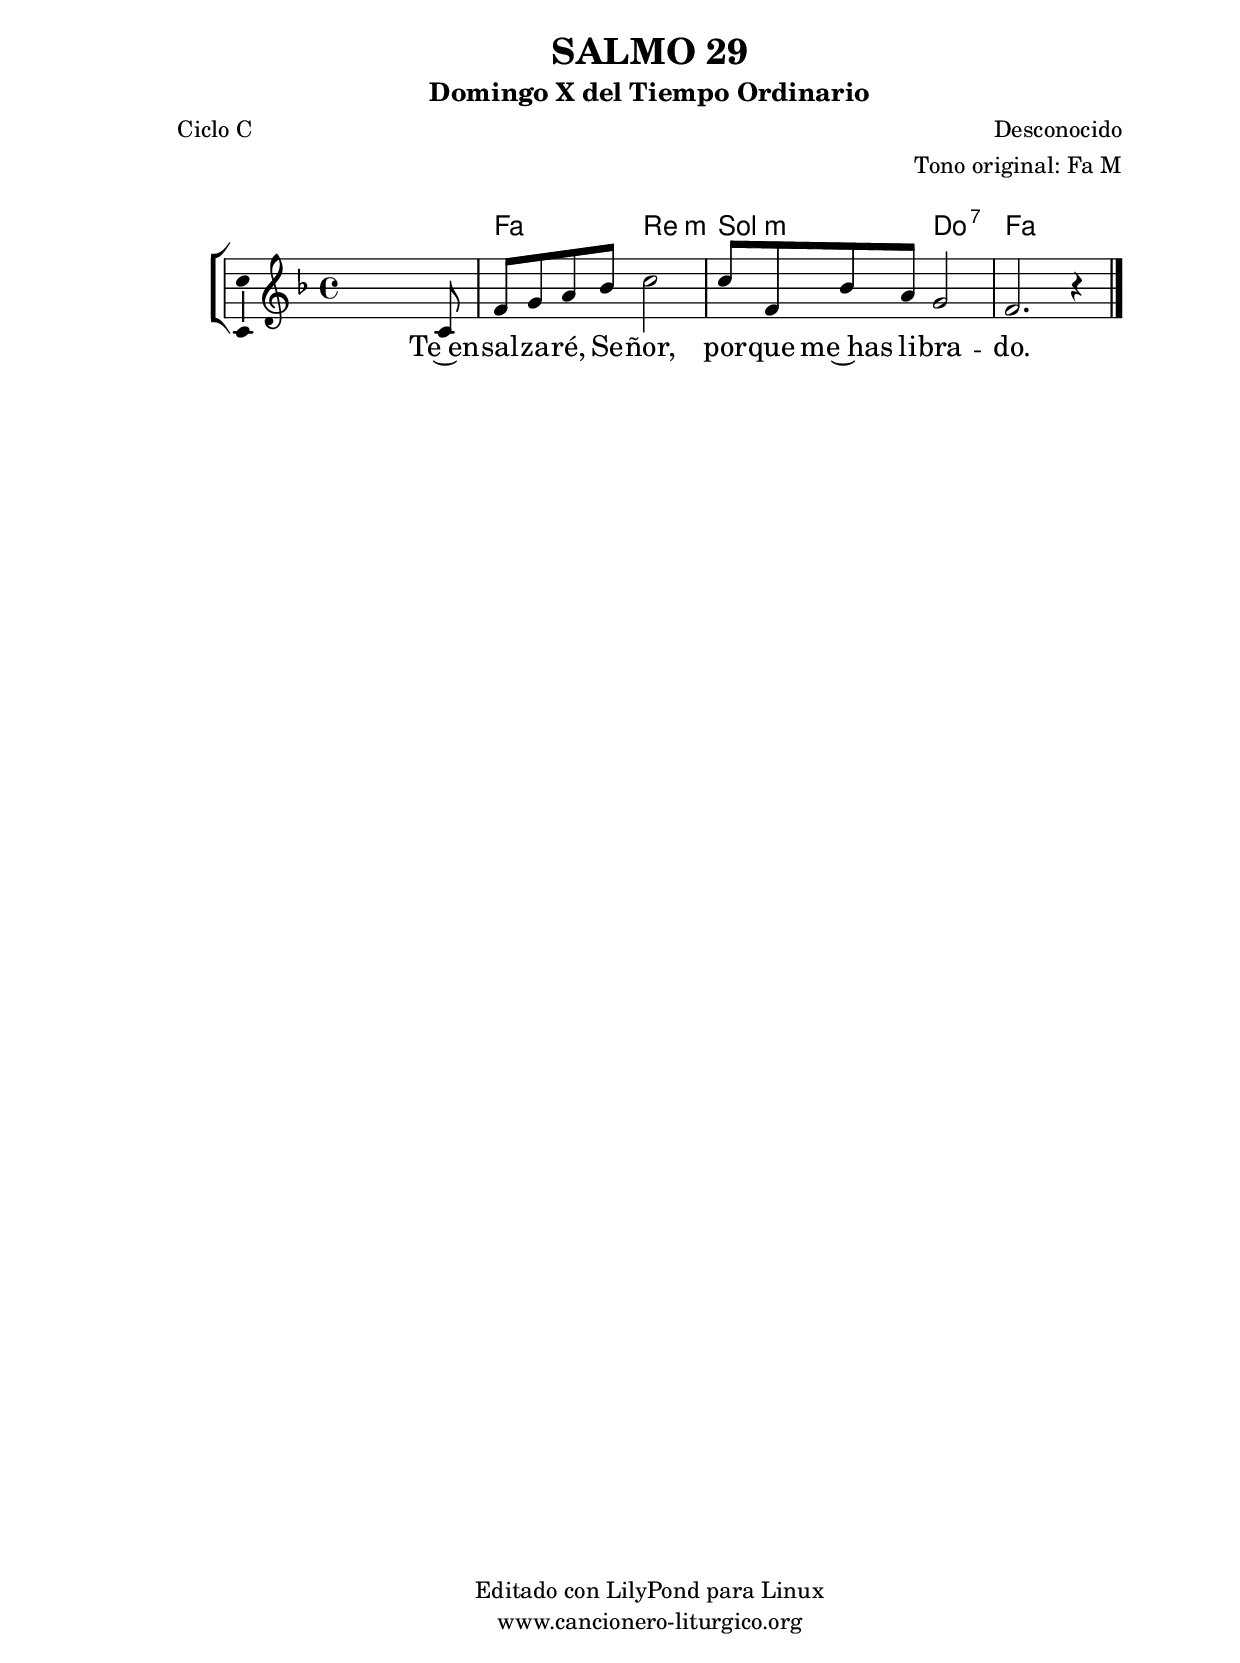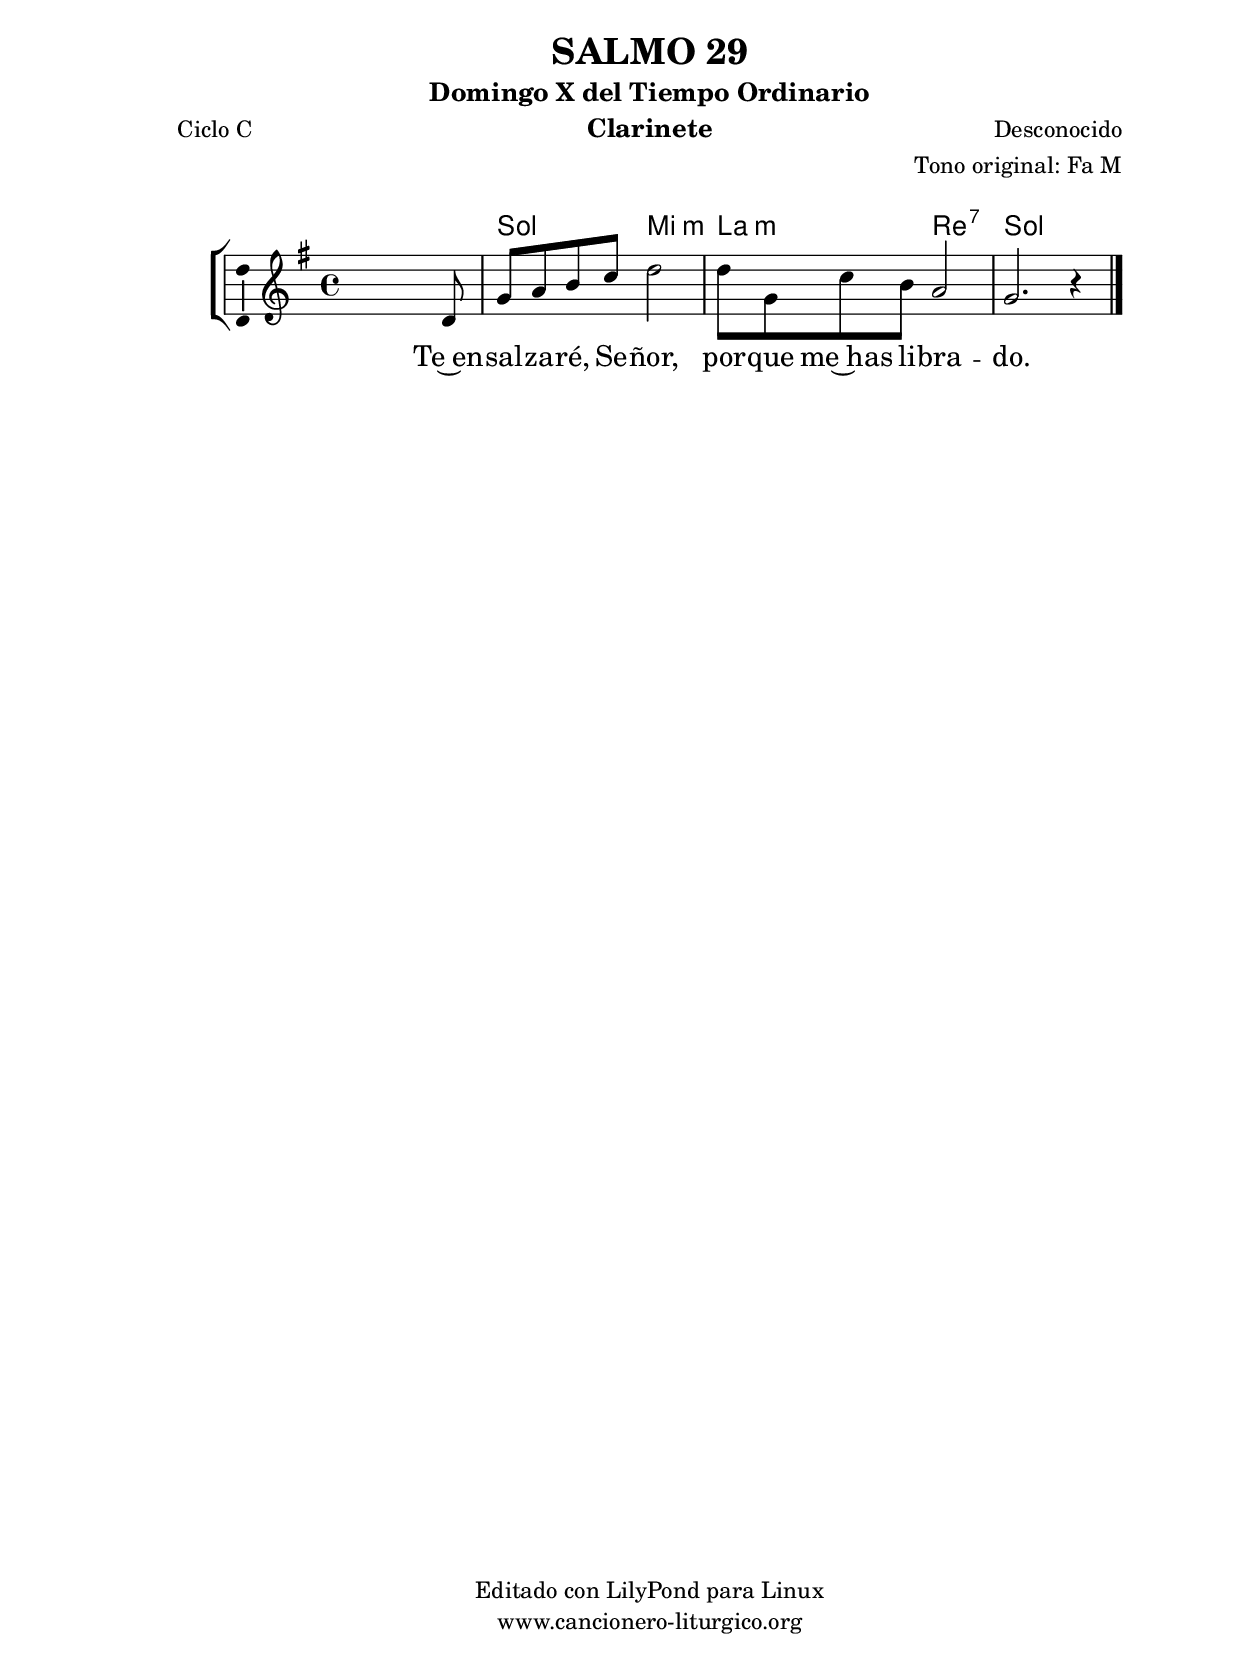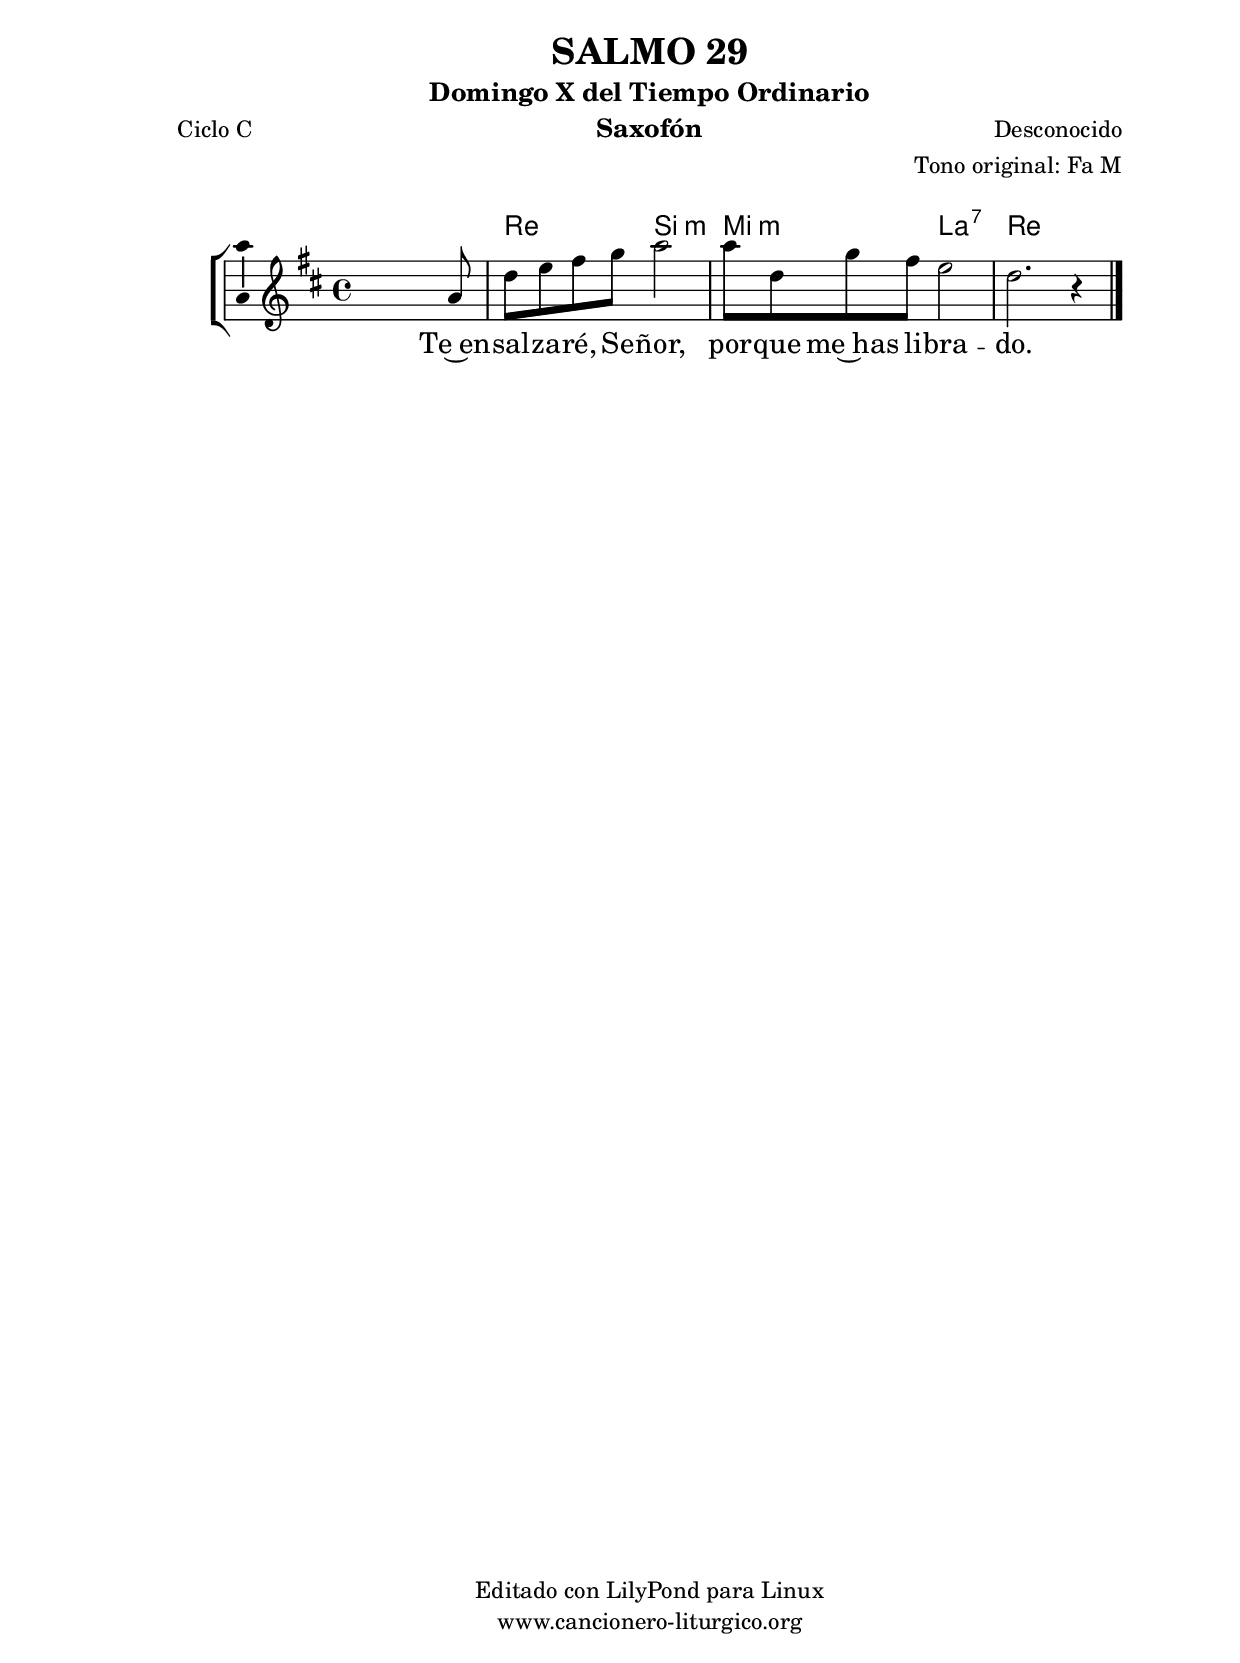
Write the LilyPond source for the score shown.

%
%para convertir .midi en .wav:
%timidity filename.midi -Ow -o finename.wav
%
%
%Para convertir de .wav a .mp3:
%lame -h -m j filename.wav
%
%
%para escuchar el midi:
%timidity nombrefichero.midi
%


%versión de lilypond para la que se ha escrito esta partitura:
\version "2.16.0"

	%Tamaño papel
	#(set-default-paper-size "a4")
	%Tamaño partitura
	#(set-global-staff-size 20)
	%No responde al pulsar sobre una nota
	#(ly:set-option 'point-and-click #f)

%parámetros del encabezamiento:
\header {
	title = "SALMO 29"
	subtitle = "Domingo X del Tiempo Ordinario"
	composer = "Desconocido"
	poet = "Ciclo C"
	meter = ""
	arranger = "Tono original: Fa M"
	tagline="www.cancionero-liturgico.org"
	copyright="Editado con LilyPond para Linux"
	tiempo = "Ordinario"
	usos = "Salmo"
	letra = "Te ensalzaré, Señor, porque me has librado."
	}

%parámetros asociados al papel:
\paper  {
	oddHeaderMarkup = \markup {\fill-line { \on-the-fly #not-first-page \fromproperty #'header:title \on-the-fly #not-first-page \fromproperty #'header:composer }}
	evenHeaderMarkup = \markup {\fill-line { \fromproperty #'header:composer \fromproperty #'header:title }}
	#(set-paper-size "a4")
	print-page-number = ##f
	first-page-number = 1
	print-first-page-number = ##f
%	head-separation = 3.0 \cm
	top-margin = 2.0 \cm
	bottom-margin = 0.5\cm
%%%	bottom-margin = -1.0\cm
	left-margin = 3.0 \cm
	line-width = 16.0 \cm 
	indent = 8\mm
	interscoreline = 2.\mm
	between-system-space = 15\mm
%	para que las partituras no llenen la hoja:
	ragged-bottom = ##t
%	idem para la última hoja:
	ragged-last-bottom = ##f
%	para que las partituras llenen el ancho del papel:
	ragged-last = ##f
	after-title-space = 2.5 \cm
%page-count=1
%system-count=8

	%Flexible Vertical Spacing
%	markup-markup-spacing =
%	#'((basic-distance . 15) (minimum-distance . 15) (padding . 3))
	markup-system-spacing =
	#'((basic-distance . 15) (minimum-distance . 15) (padding . 3))
	system-system-spacing =
	#'((basic-distance . 15) (minimum-distance . 15) (padding . 3))
	score-system-spacing =
	#'((basic-distance . 15) (minimum-distance . 15) (padding . 5))
%	top-system-spacing = % header
%	#'((basic-distance . 8) (minimum-distance . 0) (padding . 3))
%	top-markup-spacing =
%	#'((basic-distance . 20) (minimum-distance . 20) (padding . 3))
	last-bottom-spacing = % footer
	#'((basic-distance . 5) (minimum-distance . 5) (padding . 3))
%	score-markup-spacing =
%	#'((basic-distance . 16) (minimum-distance . 13) (padding . 3))

	}


%parámetros que afectan a toda la partitura:
global =  {
	%clave de sol (G):
	\clef G
	%armadura:
%	\transpose f a
	\key f \major
	\tempo 4=90
	\set Score.tempoHideNote = ##t
	}


acordes = {
	\italianChords
	\chordmode {
%	\transpose f a
{

s1
f2 d:m g:m c:7 f1

	}
	}
}

melodia = 
%	\transpose f a
{
	\relative c'{
	\time 4/4

s2 s4 s8 c8
f8 g a bes c2
c8 f, bes a g2
f2. r4

	\bar "|."
	}
	}


texto = \lyricmode {
Te~en -- sal -- za -- ré, Se -- ñor, por -- que me~has li -- bra -- do.
	}


acordesStaff = \context ChordNames = acordesStaff <<
	\set chordChanges = ##t
	\acordes
	>>


vozStaff = \context Voice = vozStaff
\with {\consists "Ambitus_engraver"}
<<
%	\set Staff.instrumentName = ""
%	\set Staff.shortInstrumentName = ""
%	\set Staff.midiInstrument = #"clarinet"
%	\set Staff.midiInstrument = #"cello"
%	\set Staff.midiInstrument = #"flute"
	\set Staff.midiInstrument = #"electric guitar (jazz)"
%	\set Staff.midiInstrument = #"english horn"
%	\set Staff.midiInstrument = #"violin"
%	\set Staff.midiInstrument = #"glockenspiel"
	\set Staff.midiMinimumVolume = #0.7
	\set Staff.midiMaximumVolume = #0.9
	\global
	\melodia
	>>


textoStaff = \context Lyrics = textoStaff <<
	\lyricsto vozStaff \texto
	>>

\book {
	\score {
		\context ChoirStaff {
			\override StaffGroup.SystemStartBracket #'collapse-height = #1
			\override Score.SystemStartBar #'collapse-height = #1
			<<
			\acordesStaff
			\vozStaff
			\textoStaff
			>>
			}
		\layout {
	    		\context {
				\Lyrics
				\override LyricText #'font-size = #2
				}
	   		 \context {
				\Score
				%fontSize = #3
				\override StaffSymbol #'staff-space = #(magstep +3)
				%\override Beam #'thickness = #0.55
				%\override SpacingSpanner #'spacing-increment = #1.0
				%\override Slur #'height-limit = #1.5
				}
			}
		}
	\score {
		\unfoldRepeats
		\context ChoirStaff {
			<<
			\acordesStaff
			\vozStaff
			>>
			}
		\midi {
	  		\context {
	  			\Score
				tempoWholesPerMinute = #(ly:make-moment 70 4)
				}
			}
		}
	}

%Partitura para clarinete
#(define output-suffix "C")
\book {
	\header{
		instrument = "Clarinete"
		}
	\score {
		\context ChoirStaff {
			\override StaffGroup.SystemStartBracket #'collapse-height = #1
			\override Score.SystemStartBar #'collapse-height = #1
\transpose c d
			<<
			\acordesStaff
			\vozStaff
			\textoStaff
			>>
			}
		\layout {
	    		\context {
				\Lyrics
				\override LyricText #'font-size = #2
				}
	   		 \context {
				\Score
				%fontSize = #3
				\override StaffSymbol #'staff-space = #(magstep +3)
				%\override Beam #'thickness = #0.55
				%\override SpacingSpanner #'spacing-increment = #1.0
				%\override Slur #'height-limit = #1.5
				}
			}
		}
	}

%Partitura para saxofón
#(define output-suffix "S")
\book {
	\header{
		instrument = "Saxofón"
		}
	\score {
		\context ChoirStaff {
			\override StaffGroup.SystemStartBracket #'collapse-height = #1
			\override Score.SystemStartBar #'collapse-height = #1
\transpose c a
			<<
			\acordesStaff
			\vozStaff
			\textoStaff
			>>
			}
		\layout {
	    		\context {
				\Lyrics
				\override LyricText #'font-size = #2
				}
	   		 \context {
				\Score
				%fontSize = #3
				\override StaffSymbol #'staff-space = #(magstep +3)
				%\override Beam #'thickness = #0.55
				%\override SpacingSpanner #'spacing-increment = #1.0
				%\override Slur #'height-limit = #1.5
				}
			}
		}
	}

